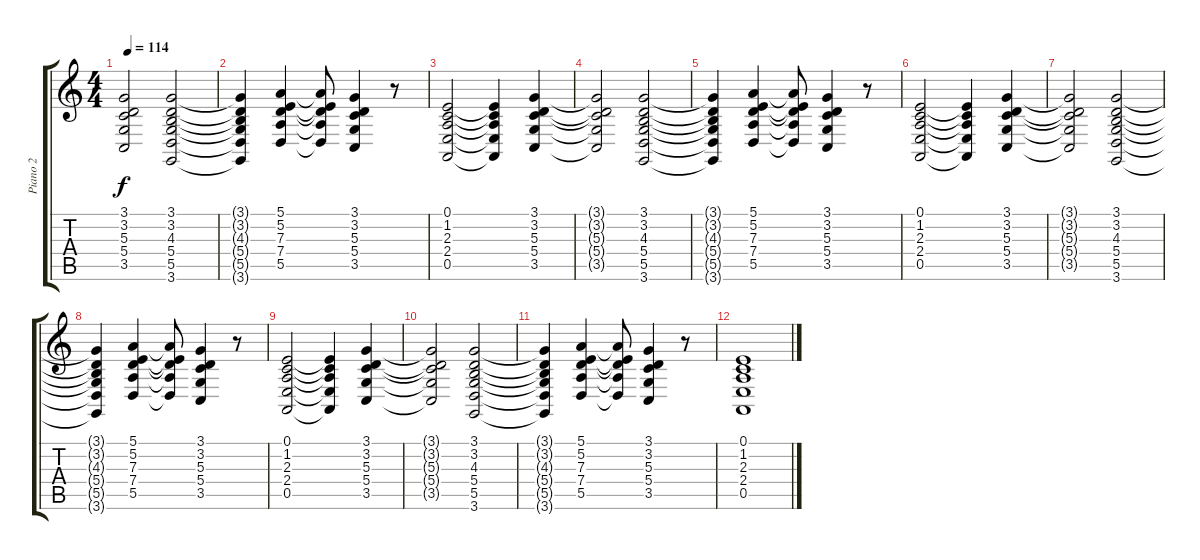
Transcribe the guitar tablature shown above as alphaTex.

\track ("Piano 2" "Piano 2") {instrument electricgrandpiano}
\staff {score tabs}
\tuning (E4 B3 G3 D3 A2 E2) {hide}
\ts (4 4)
\tempo 114
\clef g2
\ks c
(3.1{t} 3.2{t} 5.3{t} 5.4{t} 3.5{t}).2{dy f} (3.1 3.2 4.3 5.4 5.5 3.6).2 |
(3.1{t} 3.2{t} 4.3{t} 5.4{t} 5.5{t} 3.6{t}).4 (5.1 5.2 7.3 7.4 5.5).4 (5.1{t} 5.2{t} 7.3{t} 7.4{t} 5.5{t}).8 (3.1 3.2 5.3 5.4 3.5).4 r.8 |
(0.1 1.2 2.3 2.4 0.5).2 (0.1{t} 1.2{t} 2.3{t} 2.4{t} 0.5{t}).4 (3.1 3.2 5.3 5.4 3.5).4 |
(3.1{t} 3.2{t} 5.3{t} 5.4{t} 3.5{t}).2 (3.1 3.2 4.3 5.4 5.5 3.6).2 |
(3.1{t} 3.2{t} 4.3{t} 5.4{t} 5.5{t} 3.6{t}).4 (5.1 5.2 7.3 7.4 5.5).4 (5.1{t} 5.2{t} 7.3{t} 7.4{t} 5.5{t}).8 (3.1 3.2 5.3 5.4 3.5).4 r.8 |
(0.1 1.2 2.3 2.4 0.5).2 (0.1{t} 1.2{t} 2.3{t} 2.4{t} 0.5{t}).4 (3.1 3.2 5.3 5.4 3.5).4 |
(3.1{t} 3.2{t} 5.3{t} 5.4{t} 3.5{t}).2 (3.1 3.2 4.3 5.4 5.5 3.6).2 |
(3.1{t} 3.2{t} 4.3{t} 5.4{t} 5.5{t} 3.6{t}).4 (5.1 5.2 7.3 7.4 5.5).4 (5.1{t} 5.2{t} 7.3{t} 7.4{t} 5.5{t}).8 (3.1 3.2 5.3 5.4 3.5).4 r.8 |
(0.1 1.2 2.3 2.4 0.5).2 (0.1{t} 1.2{t} 2.3{t} 2.4{t} 0.5{t}).4 (3.1 3.2 5.3 5.4 3.5).4 |
(3.1{t} 3.2{t} 5.3{t} 5.4{t} 3.5{t}).2 (3.1 3.2 4.3 5.4 5.5 3.6).2 |
(3.1{t} 3.2{t} 4.3{t} 5.4{t} 5.5{t} 3.6{t}).4 (5.1 5.2 7.3 7.4 5.5).4 (5.1{t} 5.2{t} 7.3{t} 7.4{t} 5.5{t}).8 (3.1 3.2 5.3 5.4 3.5).4 r.8 |
(0.1 1.2 2.3 2.4 0.5).1
